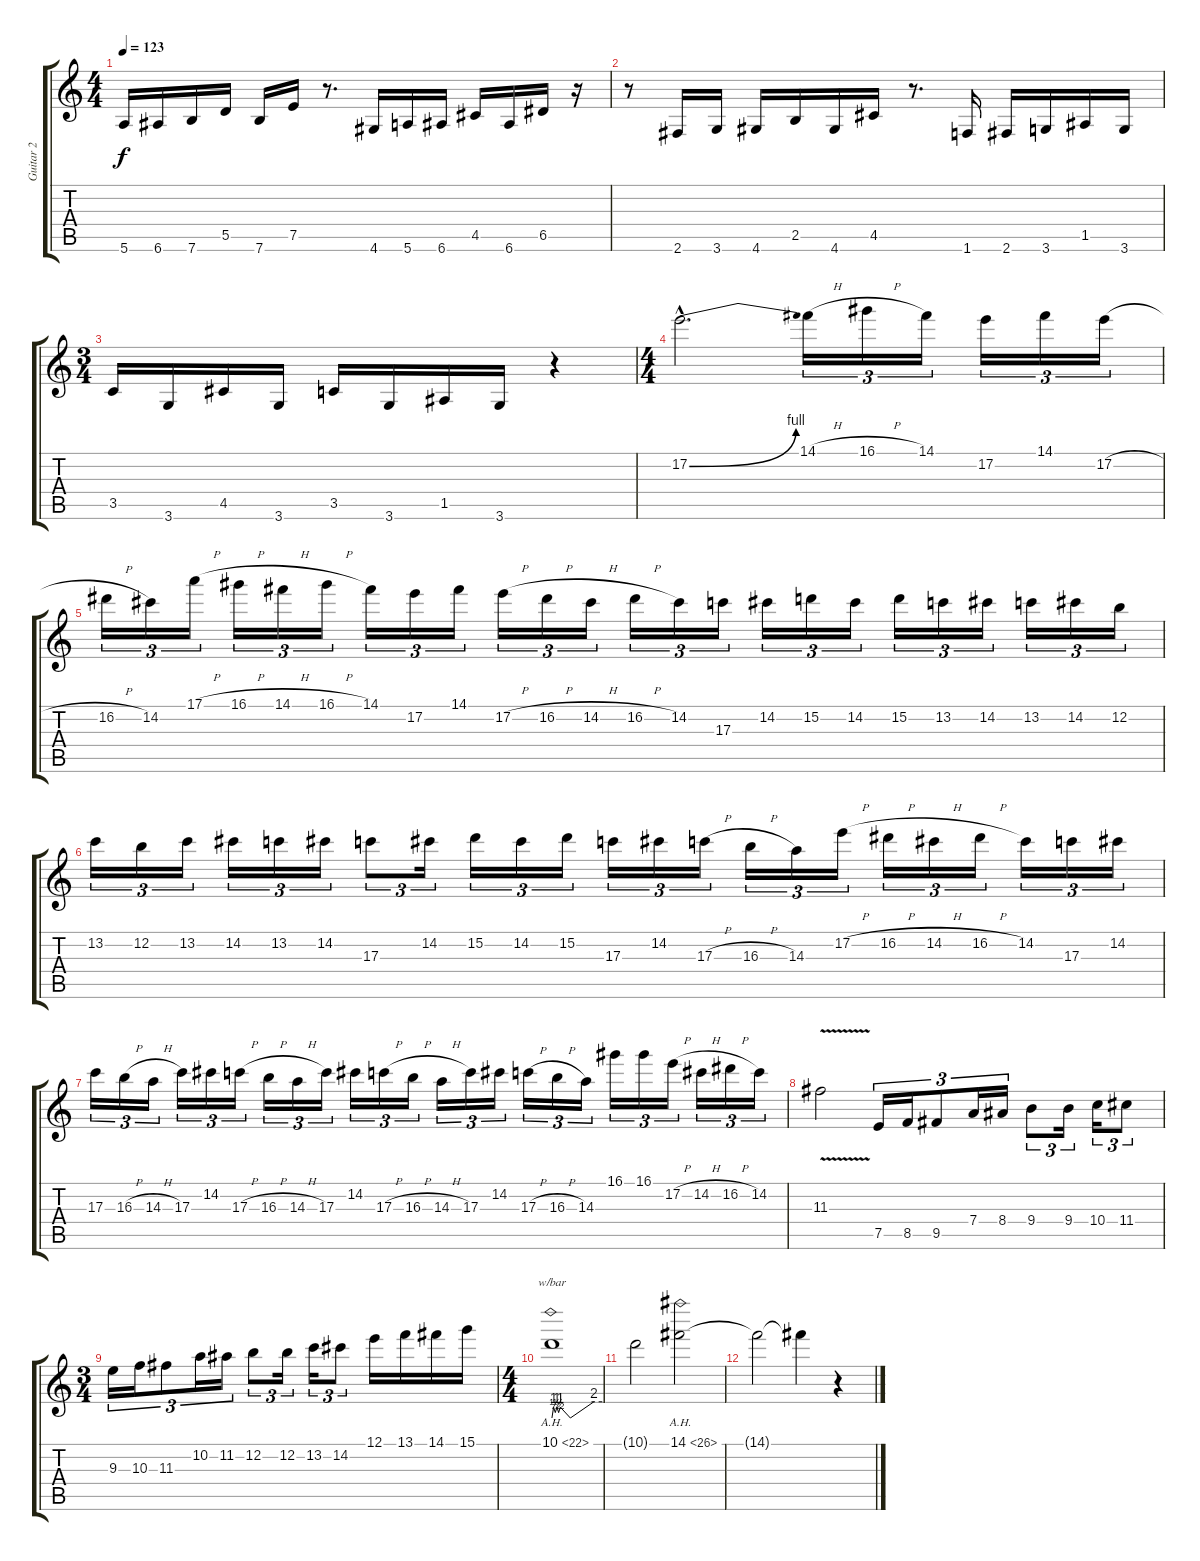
\track ("Guitar 2" "Guitar 2") {instrument distortionguitar}
\staff {score tabs}
\tuning (E4 B3 G3 D3 A2 E2) {hide}
\ts (4 4)
\tempo 123
\clef g2
\ks c
5.6.16{dy f} 6.6.16 7.6.16 5.5.16 7.6.16 7.5.16 r.8{d} 4.6.16 5.6.16 6.6.16 4.5.16 6.6.16 6.5.16 r.16 |
r.8 2.6.16 3.6.16 4.6.16 2.5.16 4.6.16 4.5.16 r.8{d} 1.6.16 2.6.16 3.6.16 1.5.16 3.6.16 |
\ts (3 4)
3.5.16 3.6.16 4.5.16 3.6.16 3.5.16 3.6.16 1.5.16 3.6.16 r.4 |
\ts (4 4)
17.2{be (bend 0 0 60 4) hac}.2{d} 14.1{h}.16{tu (3 2)} 16.1{h}.16{tu (3 2)} 14.1.16{tu (3 2)} 17.2.16{tu (3 2)} 14.1.16{tu (3 2)} 17.2{h}.16{tu (3 2)} |
16.2{h}.16{tu (3 2)} 14.2.16{tu (3 2)} 17.1{h}.16{tu (3 2)} 16.1{h}.16{tu (3 2)} 14.1{h}.16{tu (3 2)} 16.1{h}.16{tu (3 2)} 14.1.16{tu (3 2)} 17.2.16{tu (3 2)} 14.1.16{tu (3 2)} 17.2{h}.16{tu (3 2)} 16.2{h}.16{tu (3 2)} 14.2{h}.16{tu (3 2)} 16.2{h}.16{tu (3 2)} 14.2.16{tu (3 2)} 17.3.16{tu (3 2)} 14.2.16{tu (3 2)} 15.2.16{tu (3 2)} 14.2.16{tu (3 2)} 15.2.16{tu (3 2)} 13.2.16{tu (3 2)} 14.2.16{tu (3 2)} 13.2.16{tu (3 2)} 14.2.16{tu (3 2)} 12.2.16{tu (3 2)} |
13.2.16{tu (3 2)} 12.2.16{tu (3 2)} 13.2.16{tu (3 2)} 14.2.16{tu (3 2)} 13.2.16{tu (3 2)} 14.2.16{tu (3 2)} 17.3.8{tu (3 2)} 14.2.16{tu (3 2)} 15.2.16{tu (3 2)} 14.2.16{tu (3 2)} 15.2.16{tu (3 2)} 17.3.16{tu (3 2)} 14.2.16{tu (3 2)} 17.3{h}.16{tu (3 2)} 16.3{h}.16{tu (3 2)} 14.3.16{tu (3 2)} 17.2{h}.16{tu (3 2)} 16.2{h}.16{tu (3 2)} 14.2{h}.16{tu (3 2)} 16.2{h}.16{tu (3 2)} 14.2.16{tu (3 2)} 17.3.16{tu (3 2)} 14.2.16{tu (3 2)} |
17.3.16{tu (3 2)} 16.3{h}.16{tu (3 2)} 14.3{h}.16{tu (3 2)} 17.3.16{tu (3 2)} 14.2.16{tu (3 2)} 17.3{h}.16{tu (3 2)} 16.3{h}.16{tu (3 2)} 14.3{h}.16{tu (3 2)} 17.3.16{tu (3 2)} 14.2.16{tu (3 2)} 17.3{h}.16{tu (3 2)} 16.3{h}.16{tu (3 2)} 14.3{h}.16{tu (3 2)} 17.3.16{tu (3 2)} 14.2.16{tu (3 2)} 17.3{h}.16{tu (3 2)} 16.3{h}.16{tu (3 2)} 14.3.16{tu (3 2)} 16.1.16{tu (3 2)} 16.1.16{tu (3 2)} 17.2{h}.16{tu (3 2)} 14.2{h}.16{tu (3 2)} 16.2{h}.16{tu (3 2)} 14.2.16{tu (3 2)} |
11.3{v}.2 7.5.16{tu (3 2)} 8.5.16{tu (3 2)} 9.5.8{tu (3 2)} 7.4.16{tu (3 2)} 8.4.16{tu (3 2)} 9.4.8{tu (3 2)} 9.4.16{tu (3 2)} 10.4.16{tu (3 2)} 11.4.8{tu (3 2)} |
\ts (3 4)
9.3.16{tu (3 2)} 10.3.16{tu (3 2)} 11.3.8{tu (3 2)} 10.2.16{tu (3 2)} 11.2.16{tu (3 2)} 12.2.8{tu (3 2)} 12.2.16{tu (3 2)} 13.2.16{tu (3 2)} 14.2.8{tu (3 2)} 12.1.16 13.1.16 14.1.16 15.1.16 |
\ts (4 4)
10.1{ah 12}.1{tbe (custom default 0 0 2 4 4 2 6 4 8 2 10 4 22 0 50 8 60 8)} |
10.1{t}.2 14.1{ah 12}.2 |
14.1{t}.2 14.1{t}.4 r.4
